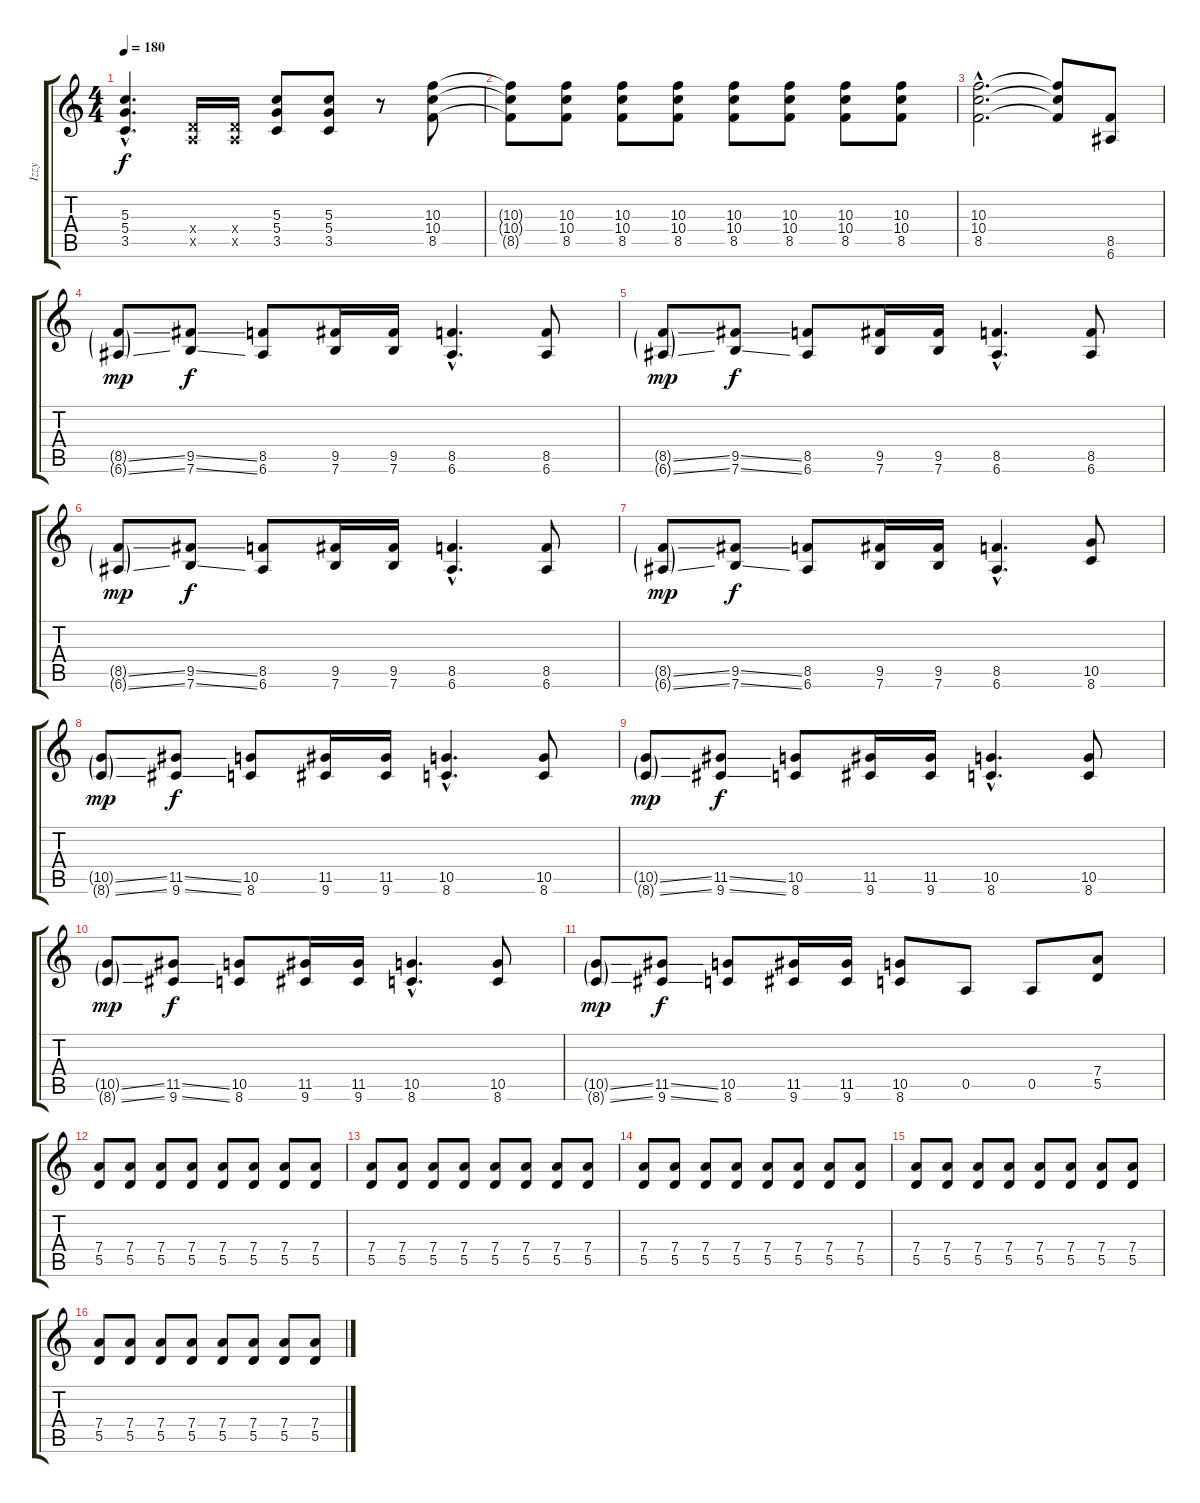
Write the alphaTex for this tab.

\track ("Izzy" "Izzy") {instrument distortionguitar}
\staff {score tabs}
\tuning (E4 B3 G3 D3 A2 E2) {hide}
\ts (4 4)
\tempo 180
\clef g2
\ks c
(5.3{hac} 5.4{hac} 3.5{hac}).4{d dy f} (0.4{x} 0.5{x}).16 (0.4{x} 0.5{x}).16 (5.3 5.4 3.5).8 (5.3 5.4 3.5).8 r.8 (10.3 10.4 8.5).8 |
(10.3{t} 10.4{t} 8.5{t}).8 (10.3 10.4 8.5).8 (10.3 10.4 8.5).8 (10.3 10.4 8.5).8 (10.3 10.4 8.5).8 (10.3 10.4 8.5).8 (10.3 10.4 8.5).8 (10.3 10.4 8.5).8 |
(10.3{hac} 10.4{hac} 8.5{hac}).2{d} (10.3{t} 10.4{t} 8.5{t}).8 (8.5 6.6).8 |
(8.5{ss g} 6.6{ss g}).8{dy mp} (9.5{ss} 7.6{ss}).8{dy f} (8.5 6.6).8 (9.5 7.6).16 (9.5 7.6).16 (8.5{hac} 6.6{hac}).4{d} (8.5 6.6).8 |
(8.5{ss g} 6.6{ss g}).8{dy mp} (9.5{ss} 7.6{ss}).8{dy f} (8.5 6.6).8 (9.5 7.6).16 (9.5 7.6).16 (8.5{hac} 6.6{hac}).4{d} (8.5 6.6).8 |
(8.5{ss g} 6.6{ss g}).8{dy mp} (9.5{ss} 7.6{ss}).8{dy f} (8.5 6.6).8 (9.5 7.6).16 (9.5 7.6).16 (8.5{hac} 6.6{hac}).4{d} (8.5 6.6).8 |
(8.5{ss g} 6.6{ss g}).8{dy mp} (9.5{ss} 7.6{ss}).8{dy f} (8.5 6.6).8 (9.5 7.6).16 (9.5 7.6).16 (8.5{hac} 6.6{hac}).4{d} (10.5 8.6).8 |
(10.5{ss g} 8.6{ss g}).8{dy mp} (11.5{ss} 9.6{ss}).8{dy f} (10.5 8.6).8 (11.5 9.6).16 (11.5 9.6).16 (10.5{hac} 8.6{hac}).4{d} (10.5 8.6).8 |
(10.5{ss g} 8.6{ss g}).8{dy mp} (11.5{ss} 9.6{ss}).8{dy f} (10.5 8.6).8 (11.5 9.6).16 (11.5 9.6).16 (10.5{hac} 8.6{hac}).4{d} (10.5 8.6).8 |
(10.5{ss g} 8.6{ss g}).8{dy mp} (11.5{ss} 9.6{ss}).8{dy f} (10.5 8.6).8 (11.5 9.6).16 (11.5 9.6).16 (10.5{hac} 8.6{hac}).4{d} (10.5 8.6).8 |
(10.5{ss g} 8.6{ss g}).8{dy mp} (11.5{ss} 9.6{ss}).8{dy f} (10.5 8.6).8 (11.5 9.6).16 (11.5 9.6).16 (10.5 8.6).8 0.5.8 0.5.8 (7.4 5.5).8 |
(7.4 5.5).8 (7.4 5.5).8 (7.4 5.5).8 (7.4 5.5).8 (7.4 5.5).8 (7.4 5.5).8 (7.4 5.5).8 (7.4 5.5).8 |
(7.4 5.5).8 (7.4 5.5).8 (7.4 5.5).8 (7.4 5.5).8 (7.4 5.5).8 (7.4 5.5).8 (7.4 5.5).8 (7.4 5.5).8 |
(7.4 5.5).8 (7.4 5.5).8 (7.4 5.5).8 (7.4 5.5).8 (7.4 5.5).8 (7.4 5.5).8 (7.4 5.5).8 (7.4 5.5).8 |
(7.4 5.5).8 (7.4 5.5).8 (7.4 5.5).8 (7.4 5.5).8 (7.4 5.5).8 (7.4 5.5).8 (7.4 5.5).8 (7.4 5.5).8 |
(7.4 5.5).8 (7.4 5.5).8 (7.4 5.5).8 (7.4 5.5).8 (7.4 5.5).8 (7.4 5.5).8 (7.4 5.5).8 (7.4 5.5).8
